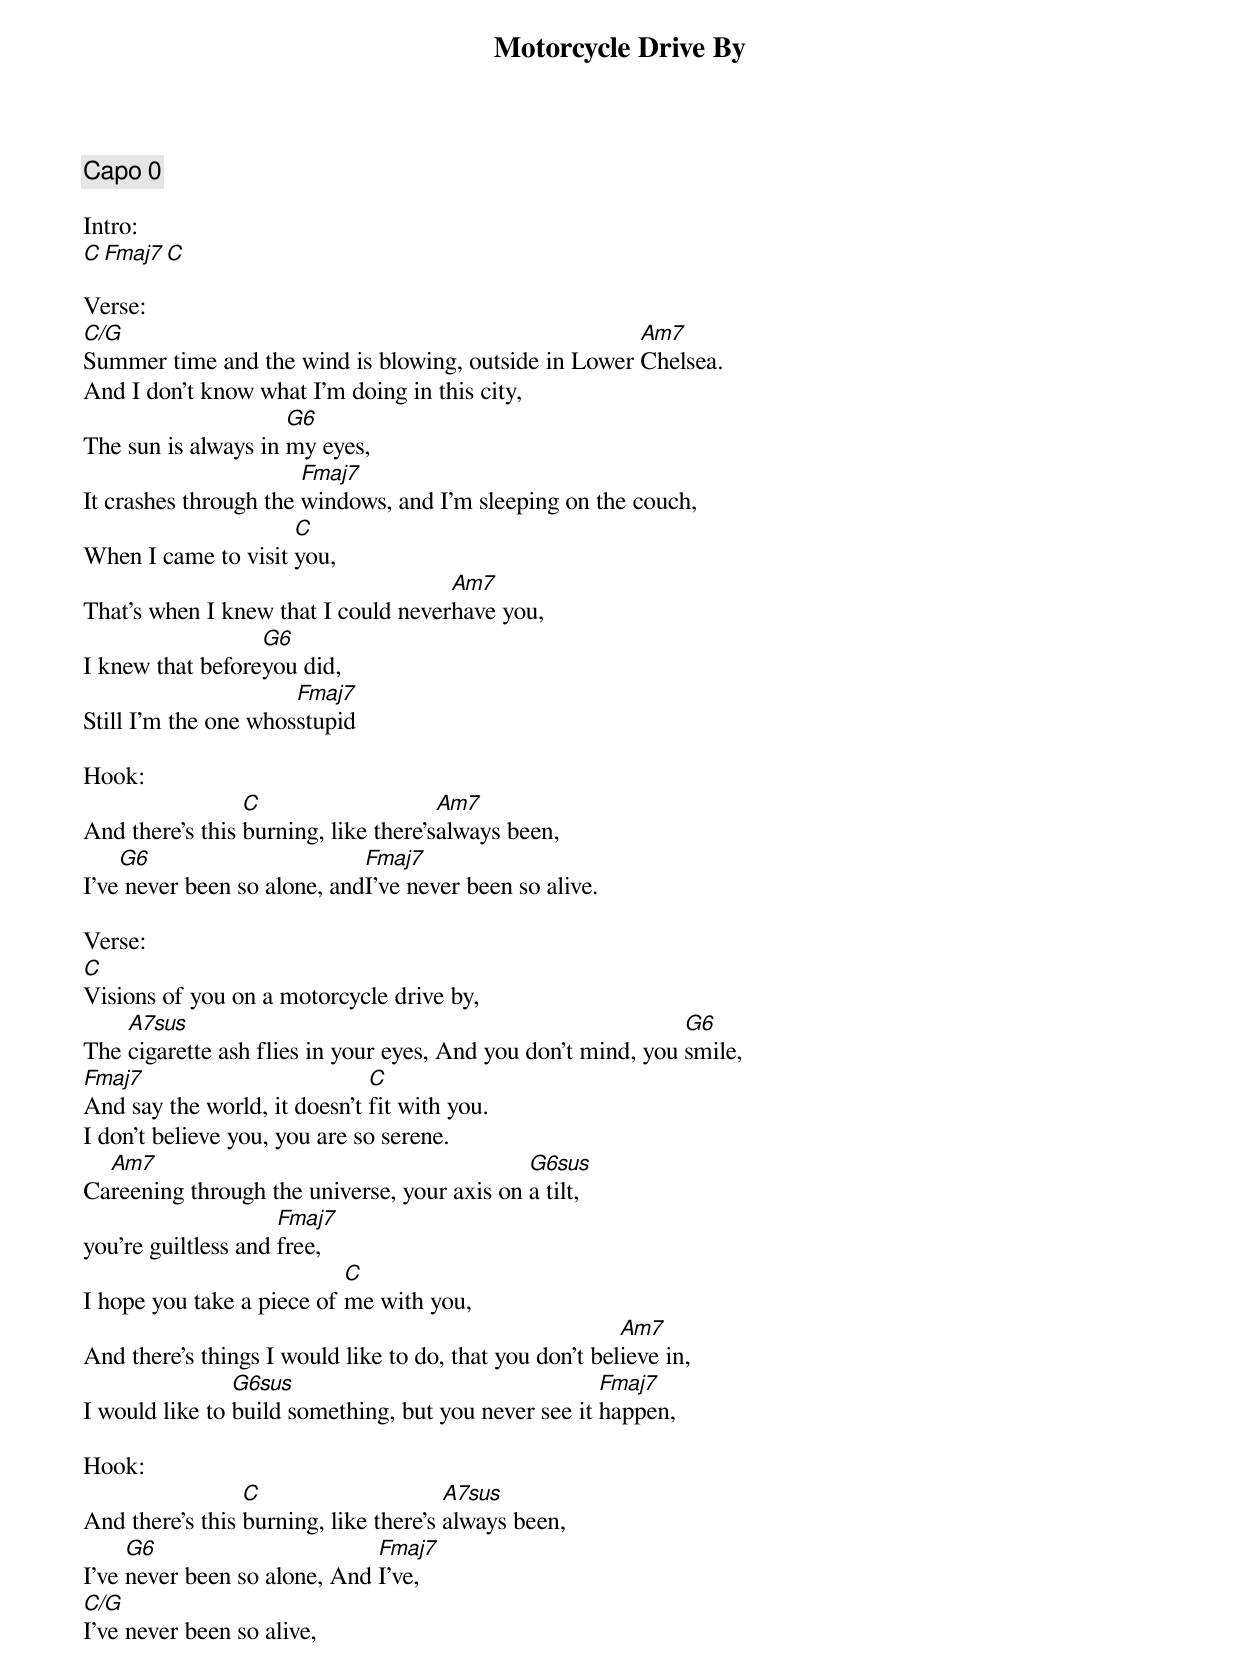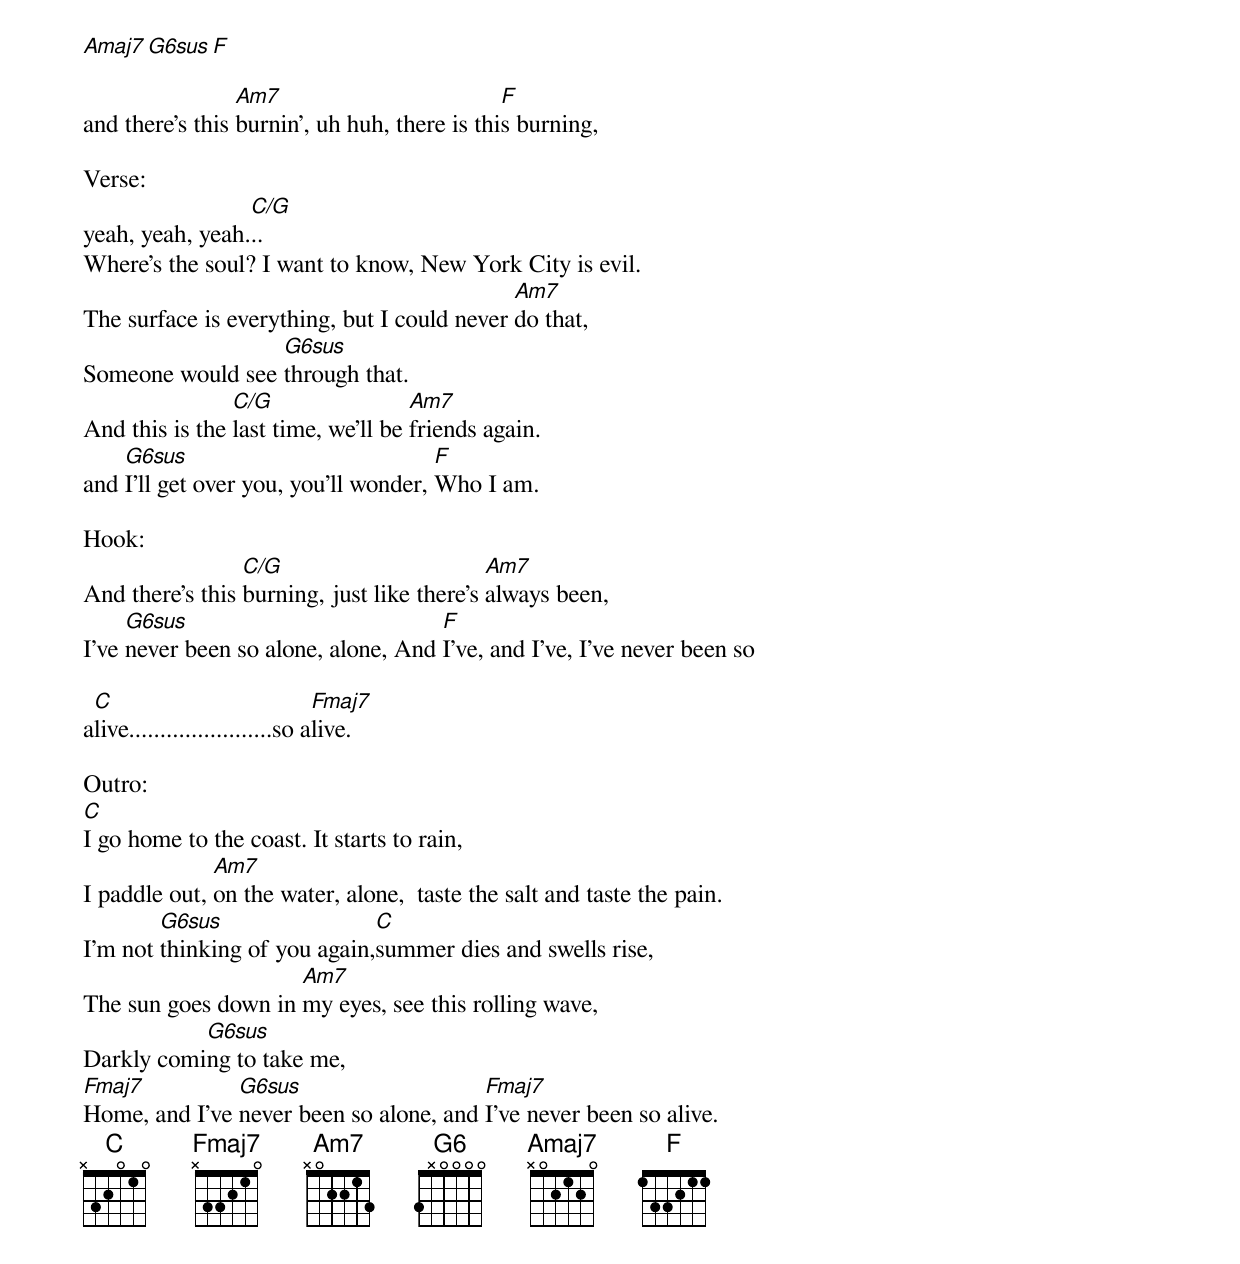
{title:Motorcycle Drive By}
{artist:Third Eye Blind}
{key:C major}
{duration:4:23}
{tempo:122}
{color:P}

{comment: Capo 0}

Intro:
[C][Fmaj7][C]

Verse:
[C/G]Summer time and the wind is blowing, outside in Lower [Am7]Chelsea.
And I don't know what I'm doing in this city,
The sun is always in [G6]my eyes,
It crashes through the [Fmaj7]windows, and I'm sleeping on the couch,
When I came to visit [C]you,
That's when I knew that I could never[Am7]have you,
I knew that before[G6]you did,
Still I'm the one whos[Fmaj7]stupid

Hook:
And there's this [C]burning, like there's[Am7]always been,
I've[G6] never been so alone, and[Fmaj7]I've never been so alive.

Verse:
[C]Visions of you on a motorcycle drive by,
The [A7sus]cigarette ash flies in your eyes, And you don't mind, you [G6]smile,
[Fmaj7]And say the world, it doesn't [C]fit with you.
I don't believe you, you are so serene.
Ca[Am7]reening through the universe, your axis on [G6sus]a tilt,
you're guiltless and [Fmaj7]free,
I hope you take a piece of [C]me with you,
And there's things I would like to do, that you don't bel[Am7]ieve in,
I would like to [G6sus]build something, but you never see it [Fmaj7]happen,

Hook:
And there's this [C]burning, like there's [A7sus]always been,
I've [G6]never been so alone, And [Fmaj7]I've,
[C/G]I've never been so alive,

[Amaj7][G6sus][F]

and there's this [Am7]burnin', uh huh, there is thi[F]s burning,

Verse:
yeah, yeah, yeah.[C/G]..
Where's the soul? I want to know, New York City is evil.
The surface is everything, but I could never [Am7]do that,
Someone would see [G6sus]through that.
And this is the [C/G]last time, we'll be [Am7]friends again.
and [G6sus]I'll get over you, you'll wonder, [F]Who I am.

Hook:
And there's this [C/G]burning, just like there's [Am7]always been,
I've [G6sus]never been so alone, alone, And [F]I've, and I've, I've never been so

a[C]live.......................so a[Fmaj7]live.

Outro:
[C]I go home to the coast. It starts to rain,
I paddle out, [Am7]on the water, alone,  taste the salt and taste the pain.
I'm not [G6sus]thinking of you again,[C]summer dies and swells rise,
The sun goes down in [Am7]my eyes, see this rolling wave,
Darkly comi[G6sus]ng to take me,
[Fmaj7]Home, and I've [G6sus]never been so alone, and [Fmaj7]I've never been so alive.
